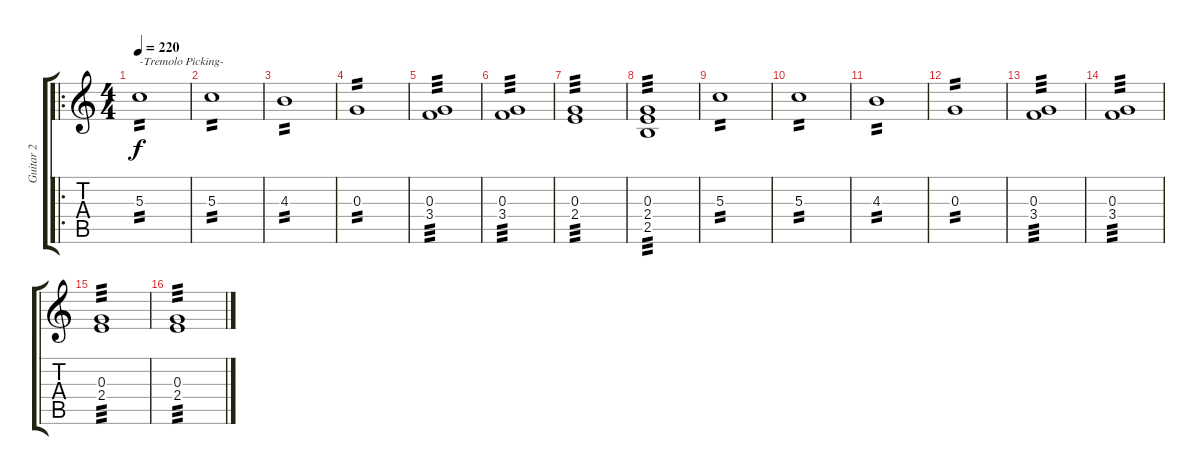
\track ("Guitar 2" "Guitar 2") {instrument acousticguitarsteel}
\staff {score tabs}
\tuning (E4 B3 G3 D3 A2 E2) {hide}
\ro
\ts (4 4)
\tempo 220
\clef g2
\ks c
5.3.1{txt "-Tremolo Picking-" tp 2 dy f instrument acousticguitarsteel} |
5.3.1{tp 2} |
4.3.1{tp 2} |
0.3.1{tp 2} |
(0.3 3.4).1{tp 3} |
(0.3 3.4).1{tp 3} |
(0.3 2.4).1{tp 3} |
(0.3 2.4 2.5).1{tp 3} |
5.3.1{tp 2} |
5.3.1{tp 2} |
4.3.1{tp 2} |
0.3.1{tp 2} |
(0.3 3.4).1{tp 3} |
(0.3 3.4).1{tp 3} |
(0.3 2.4).1{tp 3} |
(0.3 2.4).1{tp 3}
